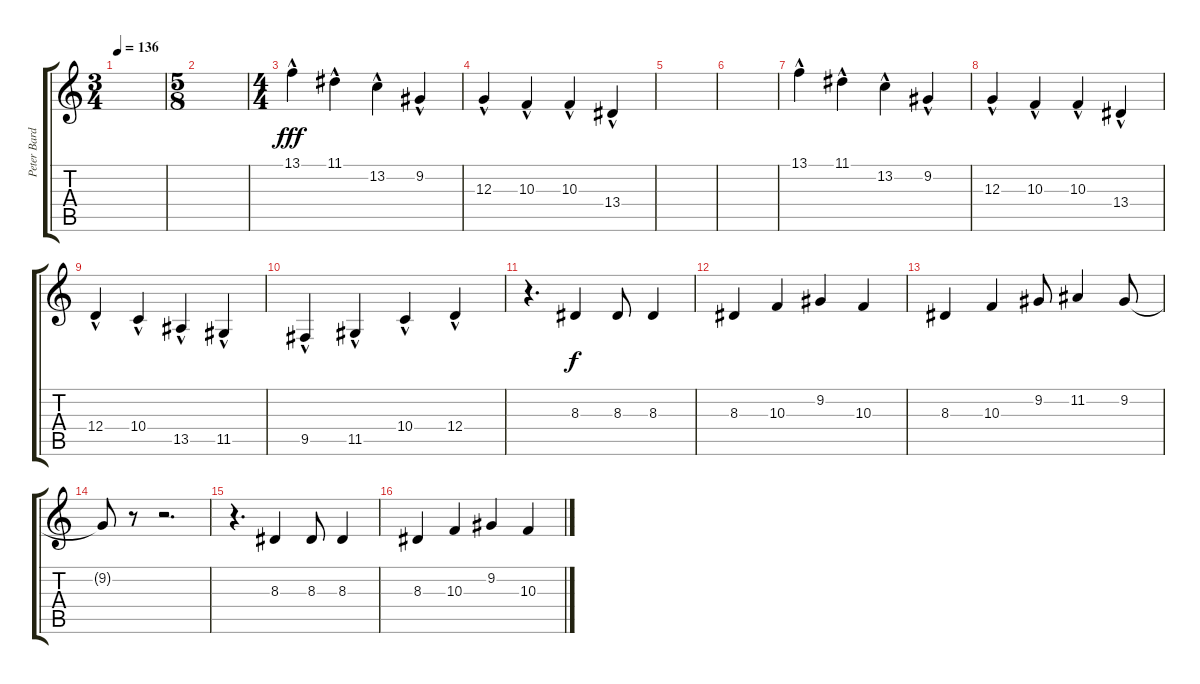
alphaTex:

\track ("Peter Bardens" "Peter Bard") {instrument harmonica}
\staff {score tabs}
\tuning (E4 B3 G3 D3 A2 E2) {hide}
\ts (3 4)
\tempo 136
\clef g2
\ks c
|
\ts (5 8)
|
\ts (4 4)
13.1{hac}.4{dy fff} 11.1{hac}.4 13.2{hac}.4 9.2{hac}.4 |
12.3{hac}.4 10.3{hac}.4 10.3{hac}.4 13.4{hac}.4 |
|
|
13.1{hac}.4 11.1{hac}.4 13.2{hac}.4 9.2{hac}.4 |
12.3{hac}.4 10.3{hac}.4 10.3{hac}.4 13.4{hac}.4 |
12.4{hac}.4 10.4{hac}.4 13.5{hac}.4 11.5{hac}.4 |
9.5{hac}.4 11.5{hac}.4 10.4{hac}.4 12.4{hac}.4 |
r.4{d} 8.3.4{dy f} 8.3.8 8.3.4 |
8.3.4 10.3.4 9.2.4 10.3.4 |
8.3.4 10.3.4 9.2.8 11.2.4 9.2.8 |
9.2{t}.8 r.8 r.2{d} |
r.4{d} 8.3.4 8.3.8 8.3.4 |
8.3.4 10.3.4 9.2.4 10.3.4
